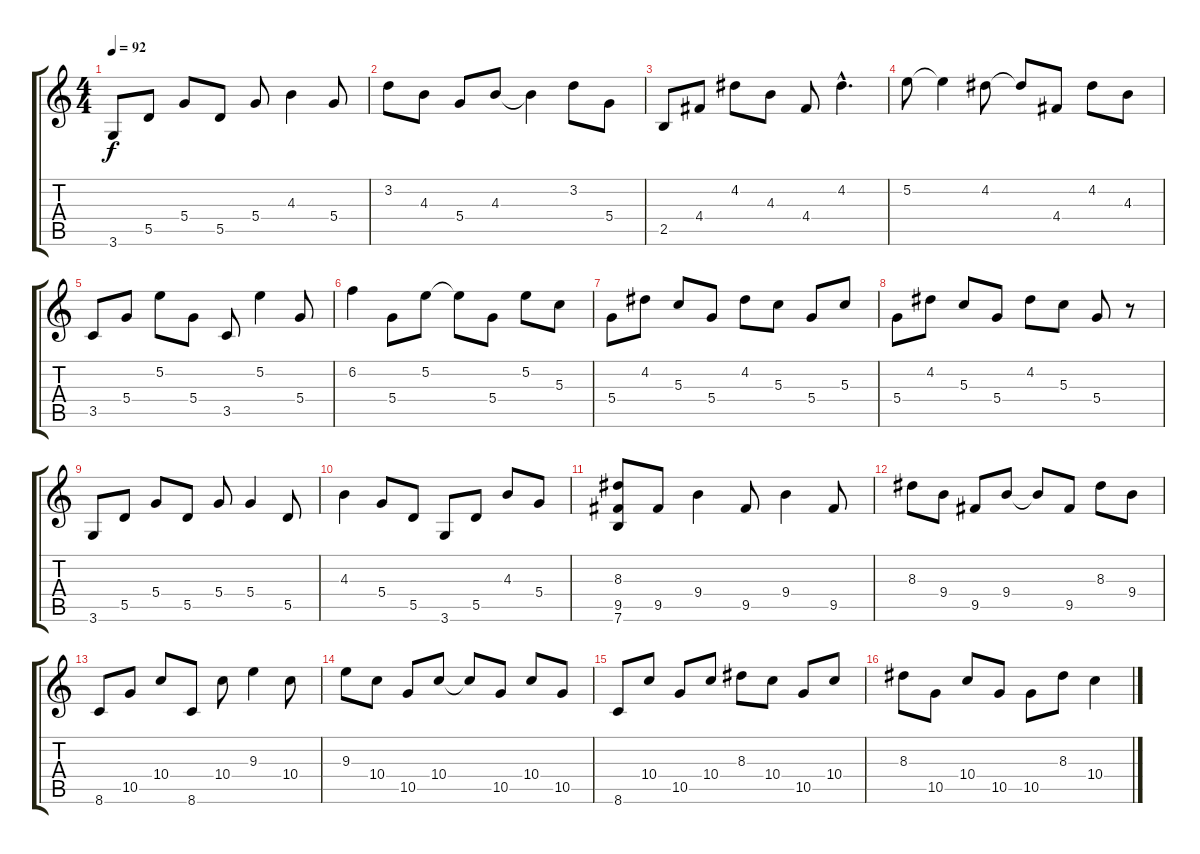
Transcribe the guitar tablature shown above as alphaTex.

\track "" {instrument electricguitarclean}
\staff {score tabs}
\tuning (E4 B3 G3 D3 A2 E2) {hide}
\ts (4 4)
\tempo 92
\clef g2
\ks c
3.6.8{dy f instrument electricguitarclean} 5.5.8 5.4.8 5.5.8 5.4.8 4.3.4 5.4.8 |
3.2.8 4.3.8 5.4.8 4.3.8 4.3{t}.4 3.2.8 5.4.8 |
2.5.8 4.4.8 4.2.8 4.3.8 4.4.8 4.2{hac}.4{d} |
5.2.8 5.2{t}.4 4.2.8 4.2{t}.8 4.4.8 4.2.8 4.3.8 |
3.5.8 5.4.8 5.2.8 5.4.8 3.5.8 5.2.4 5.4.8 |
6.2.4 5.4.8 5.2.8 5.2{t}.8 5.4.8 5.2.8 5.3.8 |
5.4.8 4.2.8 5.3.8 5.4.8 4.2.8 5.3.8 5.4.8 5.3.8 |
5.4.8 4.2.8 5.3.8 5.4.8 4.2.8 5.3.8 5.4.8 r.8 |
3.6.8 5.5.8 5.4.8 5.5.8 5.4.8 5.4.4 5.5.8 |
4.3.4 5.4.8 5.5.8 3.6.8 5.5.8 4.3.8 5.4.8 |
(8.3 9.5 7.6).8 9.5.8 9.4.4 9.5.8 9.4.4 9.5.8 |
8.3.8 9.4.8 9.5.8 9.4.8 9.4{t}.8 9.5.8 8.3.8 9.4.8 |
8.6.8 10.5.8 10.4.8 8.6.8 10.4.8 9.3.4 10.4.8 |
9.3.8 10.4.8 10.5.8 10.4.8 10.4{t}.8 10.5.8 10.4.8 10.5.8 |
8.6.8 10.4.8 10.5.8 10.4.8 8.3.8 10.4.8 10.5.8 10.4.8 |
8.3.8 10.5.8 10.4.8 10.5.8 10.5.8 8.3.8 10.4.4
